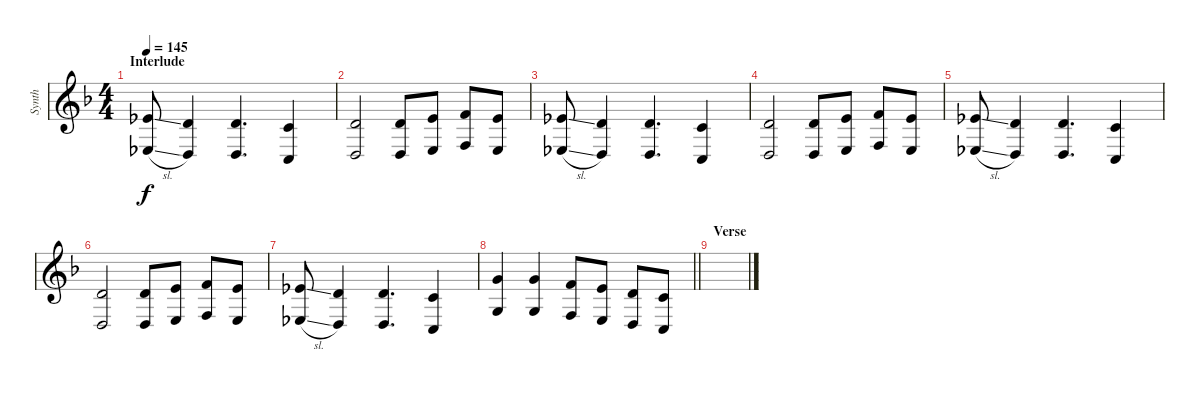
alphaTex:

\track ("Synth" "Synth") {instrument lead1square}
\staff {score}
\tuning (E4 B3 G3 D3 A2 D2) {hide}
\ts (4 4)
\section ("" "Interlude")
\tempo 145
\clef g2
\ks f
(4.2{sl} 1.4{sl}).8{dy f volume 10} (3.2 0.4).4 (3.2 0.4).4{d} (1.2 3.5).4 |
(3.2 0.4).2 (3.2 0.4).8 (0.1 2.4).8 (1.1 3.4).8 (0.1 2.4).8 |
(4.2{sl} 1.4{sl}).8 (3.2 0.4).4 (3.2 0.4).4{d} (1.2 3.5).4 |
(3.2 0.4).2 (3.2 0.4).8 (0.1 2.4).8 (1.1 3.4).8 (0.1 2.4).8 |
(4.2{sl} 1.4{sl}).8 (3.2 0.4).4 (3.2 0.4).4{d} (1.2 3.5).4 |
(3.2 0.4).2 (3.2 0.4).8 (0.1 2.4).8 (1.1 3.4).8 (0.1 2.4).8 |
(4.2{sl} 1.4{sl}).8 (3.2 0.4).4 (3.2 0.4).4{d} (1.2 3.5).4 |
\barLineRight lightlight
(3.1 0.3).4 (3.1 0.3).4 (1.1 3.4).8 (0.1 2.4).8 (3.2 0.4).8 (1.2 3.5).8 |
\section ("" "Verse")
